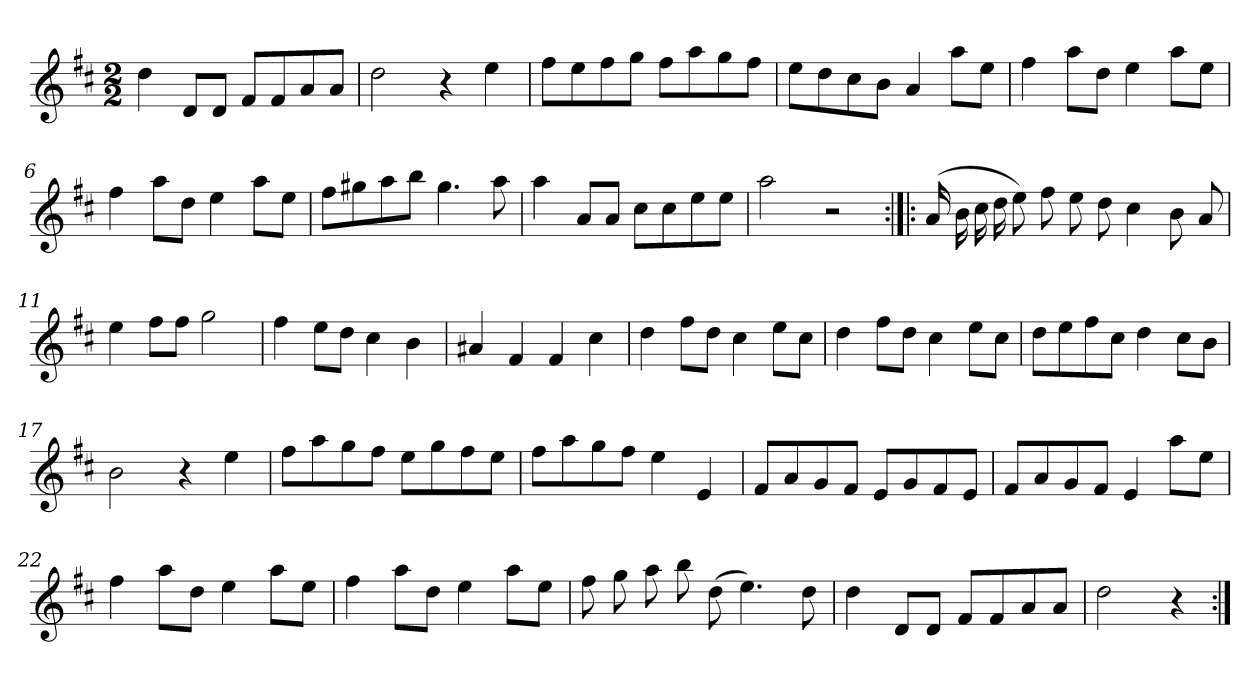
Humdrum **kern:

**kern
*part1
*staff1
*clefG2
*k[f#c#]
*D:
*M2/2
*MM120
=1
4dd
8d/L
8d/J
8f#/L
8f#/
8a/
8a/J
=2
2dd
4r
4ee
=3
8ff#\L
8ee\
8ff#\
8gg\J
8ff#\L
8aa\
8gg\
8ff#\J
=4
8ee\L
8dd\
8cc#\
8b\J
4a
8aa\L
8ee\J
=5
4ff#
8aa\L
8dd\J
4ee
8aa\L
8ee\J
=6
4ff#
8aa\L
8dd\J
4ee
8aa\L
8ee\J
=7
8ff#\L
8gg#X\
8aa\
8bb\J
4.gg#
8aa
=8
4aa
8a/L
8a/J
8cc#\L
8cc#\
8ee\
8ee\J
=9
2aa
2r
=10:|!|:
(16a
16b
16cc#
16dd
8ee)
8ff#
8ee
8dd
4cc#
8b
8a
=11
4ee
8ff#\L
8ff#\J
2gg
=12
4ff#
8ee\L
8dd\J
4cc#
4b
=13
4a#X
4f#
4f#
4cc#
=14
4dd
8ff#\L
8dd\J
4cc#
8ee\L
8cc#\J
=15
4dd
8ff#\L
8dd\J
4cc#
8ee\L
8cc#\J
=16
8dd\L
8ee\
8ff#\
8cc#\J
4dd
8cc#\L
8b\J
=17
2b
4r
4ee
=18
8ff#\L
8aa\
8gg\
8ff#\J
8ee\L
8gg\
8ff#\
8ee\J
=19
8ff#\L
8aa\
8gg\
8ff#\J
4ee
4e
=20
8f#/L
8a/
8g/
8f#/J
8e/L
8g/
8f#/
8e/J
=21
8f#/L
8a/
8g/
8f#/J
4e
8aa\L
8ee\J
=22
4ff#
8aa\L
8dd\J
4ee
8aa\L
8ee\J
=23
4ff#
8aa\L
8dd\J
4ee
8aa\L
8ee\J
=24
8ff#
8gg
8aa
8bb
(8dd
4.ee)
8dd
=25
4dd
8d/L
8d/J
8f#/L
8f#/
8a/
8a/J
=26
2dd
4r
=:|!
*-
